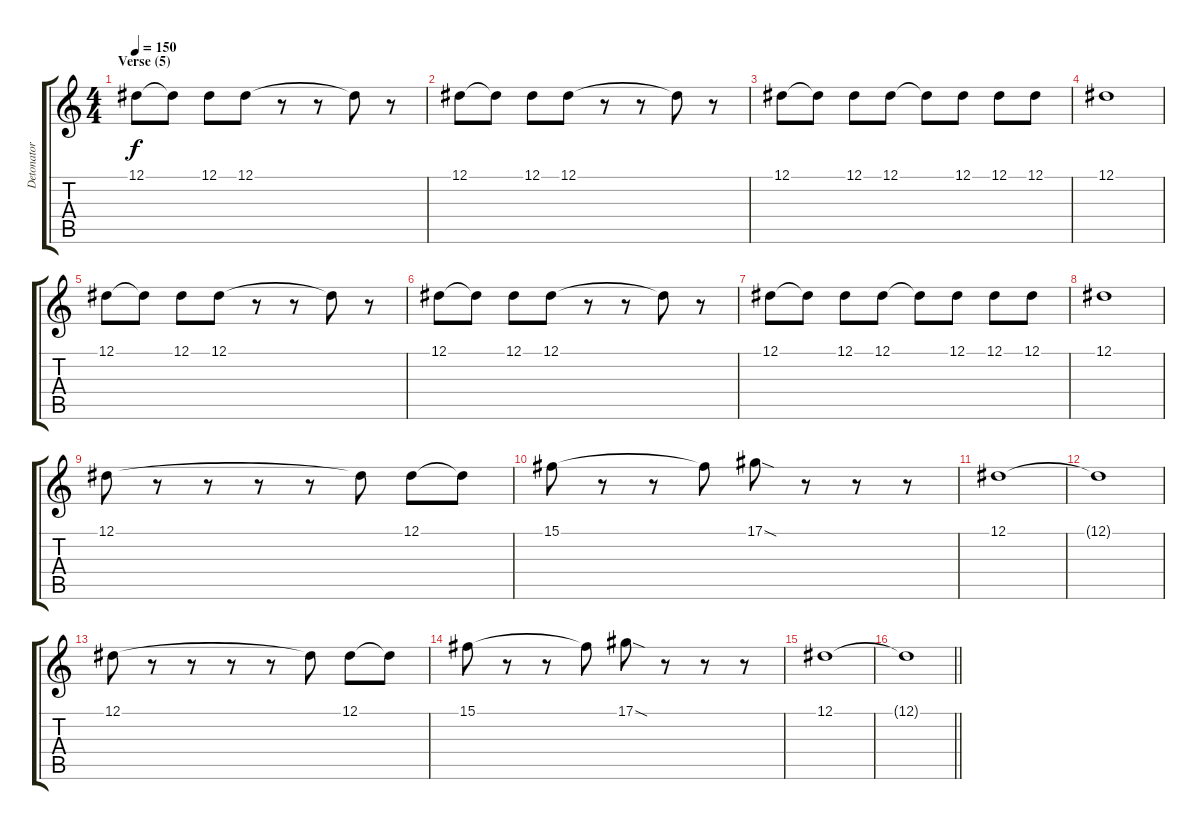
\track ("Detonator" "Detonator") {instrument lead1square}
\staff {score tabs}
\tuning (Eb4 Bb3 Gb3 Db3 Ab2 Eb2) {hide}
\ts (4 4)
\section ("" "Verse (5)")
\tempo 150
\clef g2
\ks c
12.1.8{dy f} 12.1{t}.8 12.1.8 12.1.8 r.8 r.8 12.1{t}.8 r.8 |
12.1.8 12.1{t}.8 12.1.8 12.1.8 r.8 r.8 12.1{t}.8 r.8 |
12.1.8 12.1{t}.8 12.1.8 12.1.8 12.1{t}.8 12.1.8 12.1.8 12.1.8 |
12.1.1 |
12.1.8 12.1{t}.8 12.1.8 12.1.8 r.8 r.8 12.1{t}.8 r.8 |
12.1.8 12.1{t}.8 12.1.8 12.1.8 r.8 r.8 12.1{t}.8 r.8 |
12.1.8 12.1{t}.8 12.1.8 12.1.8 12.1{t}.8 12.1.8 12.1.8 12.1.8 |
12.1.1 |
12.1.8 r.8 r.8 r.8 r.8 12.1{t}.8 12.1.8 12.1{t}.8 |
15.1.8 r.8 r.8 15.1{t}.8 17.1{sod}.8 r.8 r.8 r.8 |
12.1.1 |
12.1{t}.1 |
12.1.8 r.8 r.8 r.8 r.8 12.1{t}.8 12.1.8 12.1{t}.8 |
15.1.8 r.8 r.8 15.1{t}.8 17.1{sod}.8 r.8 r.8 r.8 |
12.1.1 |
\barLineRight lightlight
12.1{t}.1
